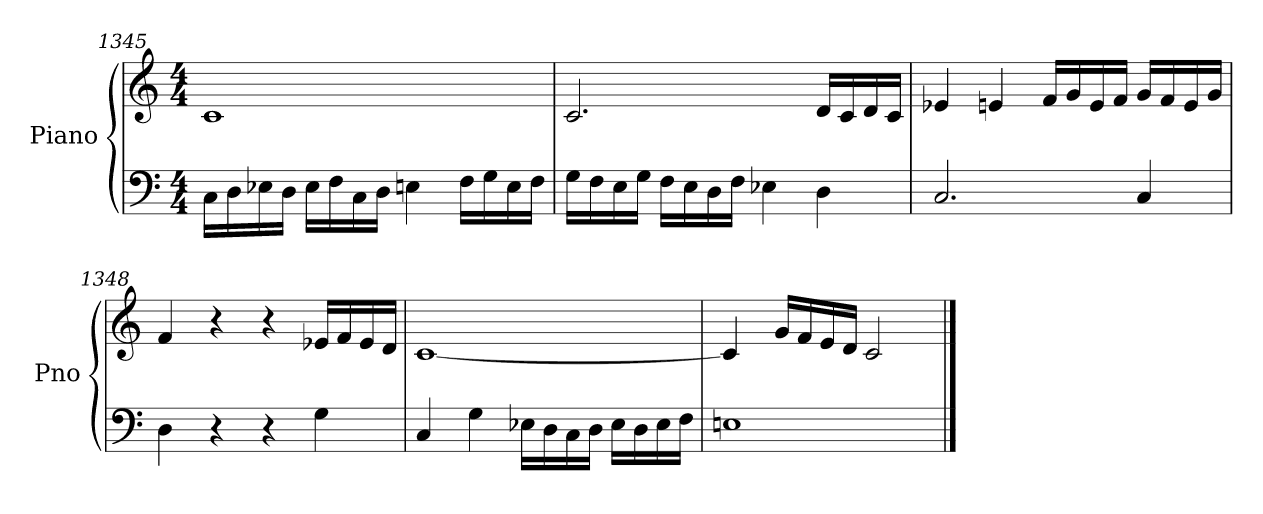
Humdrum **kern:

**kern	**kern
*part1	*part1
*staff2	*staff1
*I"Piano	*
*I'Pno	*
!!LO:LB:g=z
*clefF4	*clefG2
*k[]	*k[]
*M4/4	*M4/4
=1345	=1345
16C\LL	1c
16D\	.
16E-X\	.
16D\JJ	.
16E-\LL	.
16F\	.
16C\	.
16D\JJ	.
4En\	.
16F\LL	.
16G\	.
16E\	.
16F\JJ	.
=1346	=1346
16G\LL	2.c/
16F\	.
16E\	.
16G\JJ	.
16F\LL	.
16E\	.
16D\	.
16F\JJ	.
4E-X\	.
4D\	16d/LL
.	16c/
.	16d/
.	16c/JJ
=1347	=1347
2.C/	4e-X/
.	4en/
.	16f/LL
.	16g/
.	16e/
.	16f/JJ
4C/	16g/LL
.	16f/
.	16e/
.	16g/JJ
!!LO:LB:g=z
=1348	=1348
4D\	4f/
4r	4r
4r	4r
4G\	16e-X/LL
.	16f/
.	16e-/
.	16d/JJ
=1349	=1349
4C/	[1c
4G\	.
16E-X\LL	.
16D\	.
16C\	.
16D\JJ	.
16E-\LL	.
16D\	.
16E-\	.
16F\JJ	.
=1350	=1350
1En	4c/]
.	16g/LL
.	16f/
.	16e/
.	16d/JJ
.	2c/
==	==
*-	*-
